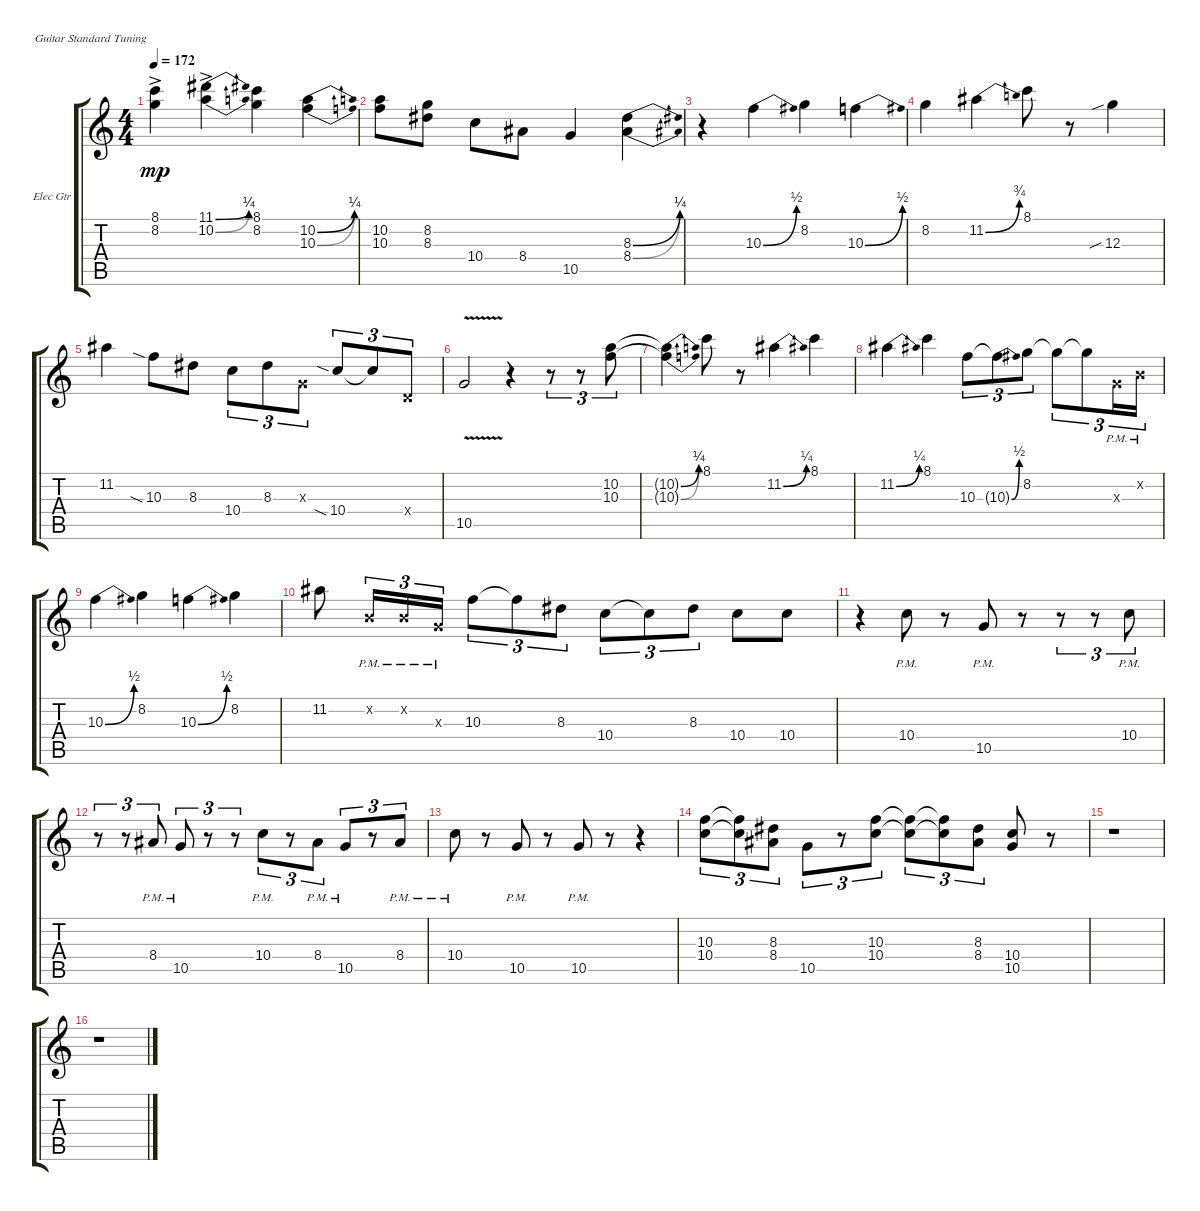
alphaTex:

\defaultSystemsLayout 4
\bracketExtendMode groupsimilarinstruments
\firstSystemTrackNameOrientation horizontal
\otherSystemsTrackNameOrientation horizontal
\track ("Electric Guitar" "Elec Gtr") {instrument electricguitarclean}
\staff {score tabs}
\tuning (E4 B3 G3 D3 A2 E2)
\ts (4 4)
\tempo 172
\clef g2
\scale
0.333333
\ks c
(8.2{ac} 8.1{ac}).4{dy mp} (11.1{be (bend 20.4 0 30 1) ac} 10.2{be (bend 14.399999999999999 0 29.4 1) ac}).4 (8.1 8.2).4 (10.3{be (bend 0 0 30 1)} 10.2{be (bend 0 0 30 1)}).4 |
\scale
0.333333 (10.2 10.3).8 (8.2 8.3).8 10.4.8 8.4.8 10.5.4 (8.4{be (bend 11.4 0 27.599999999999998 1)} 8.3{be (bend 15.6 0 26.4 1)}).4 |
\scale
0.333333 r.4 10.3{be (bend 9.6 0 17.4 2)}.4 8.2.4 10.3{be (bend 0 0 15.6 2)}.4 |
\scale
0.333333 8.2.4 11.2{be (bend 0 0 25.8 3)}.4 8.1.8 r.8 12.3{sib}.4 |
\scale
0.333333 11.2.4 10.3{sia}.8 8.3.8 10.4.8{tu (3 2)} 8.3.8{tu (3 2)} 0.3{x}.8{tu (3 2)} 10.4{sia}.8{tu (3 2)} 10.4{t}.8{tu (3 2)} 0.4{x}.8{tu (3 2)} |
\scale
0.333333 10.5{v}.2 r.4 r.8{tu (3 2)} r.8{tu (3 2)} (10.2 10.3).8{tu (3 2)} |
\scale
0.333333 (10.2{be (bend 15.6 0 34.8 1) t} 10.3{be (bend 24 0 39.6 1) t}).4 8.1.8 r.8 11.2{be (bend 0 0 30 1)}.4 8.1.4 |
\scale
0.333333 11.2{be (bend 0 0 30 1)}.4 8.1.4 10.3.8{tu (3 2)} 10.3{be (bend 0 0 28.799999999999997 2) t}.8{tu (3 2)} 8.2.8{tu (3 2)} 8.2{t}.8{tu (3 2)} 8.2{t}.8{tu (3 2)} 0.3{pm x}.16{tu (3 2)} 0.2{pm x}.16{tu (3 2)} |
\scale
0.333333 10.3{be (bend 9.6 0 25.8 2)}.4 8.2.4 10.3{be (bend 9.6 0 25.8 2)}.4 8.2.4 |
\scale
0.333333 11.2.8 0.2{pm x}.16{tu (3 2)} 0.2{pm x}.16{tu (3 2)} 0.3{pm x}.16{tu (3 2)} 10.3.8{tu (3 2)} 10.3{t}.8{tu (3 2)} 8.3.8{tu (3 2)} 10.4.8{tu (3 2)} 10.4{t}.8{tu (3 2)} 8.3.8{tu (3 2)} 10.4.8 10.4.8 |
\scale
0.333333 r.4 10.4{pm}.8 r.8 10.5{pm}.8 r.8 r.8{tu (3 2)} r.8{tu (3 2)} 10.4{pm}.8{tu (3 2)} |
\scale
0.333333 r.8{tu (3 2)} r.8{tu (3 2)} 8.4{pm}.8{tu (3 2)} 10.5{pm}.8{tu (3 2)} r.8{tu (3 2)} r.8{tu (3 2)} 10.4{pm}.8{tu (3 2)} r.8{tu (3 2)} 8.4{pm}.8{tu (3 2)} 10.5{pm}.8{tu (3 2)} r.8{tu (3 2)} 8.4{pm}.8{tu (3 2)} |
\scale
0.333333 10.4{pm}.8 r.8 10.5{pm}.8 r.8 10.5{pm}.8 r.8 r.4 |
\scale
0.333333 (10.3 10.4).8{tu (3 2)} (10.4{t} 10.3{t}).8{tu (3 2)} (8.3 8.4).8{tu (3 2)} 10.5.8{tu (3 2)} r.8{tu (3 2)} (10.3 10.4).8{tu (3 2)} (10.3{t} 10.4{t}).8{tu (3 2)} (10.3{t} 10.4{t}).8{tu (3 2)} (8.3 8.4).8{tu (3 2)} (10.5 10.4).8 r.8 |
\scale
0.333333 r.1 |
\scale
0.333333 r.1
